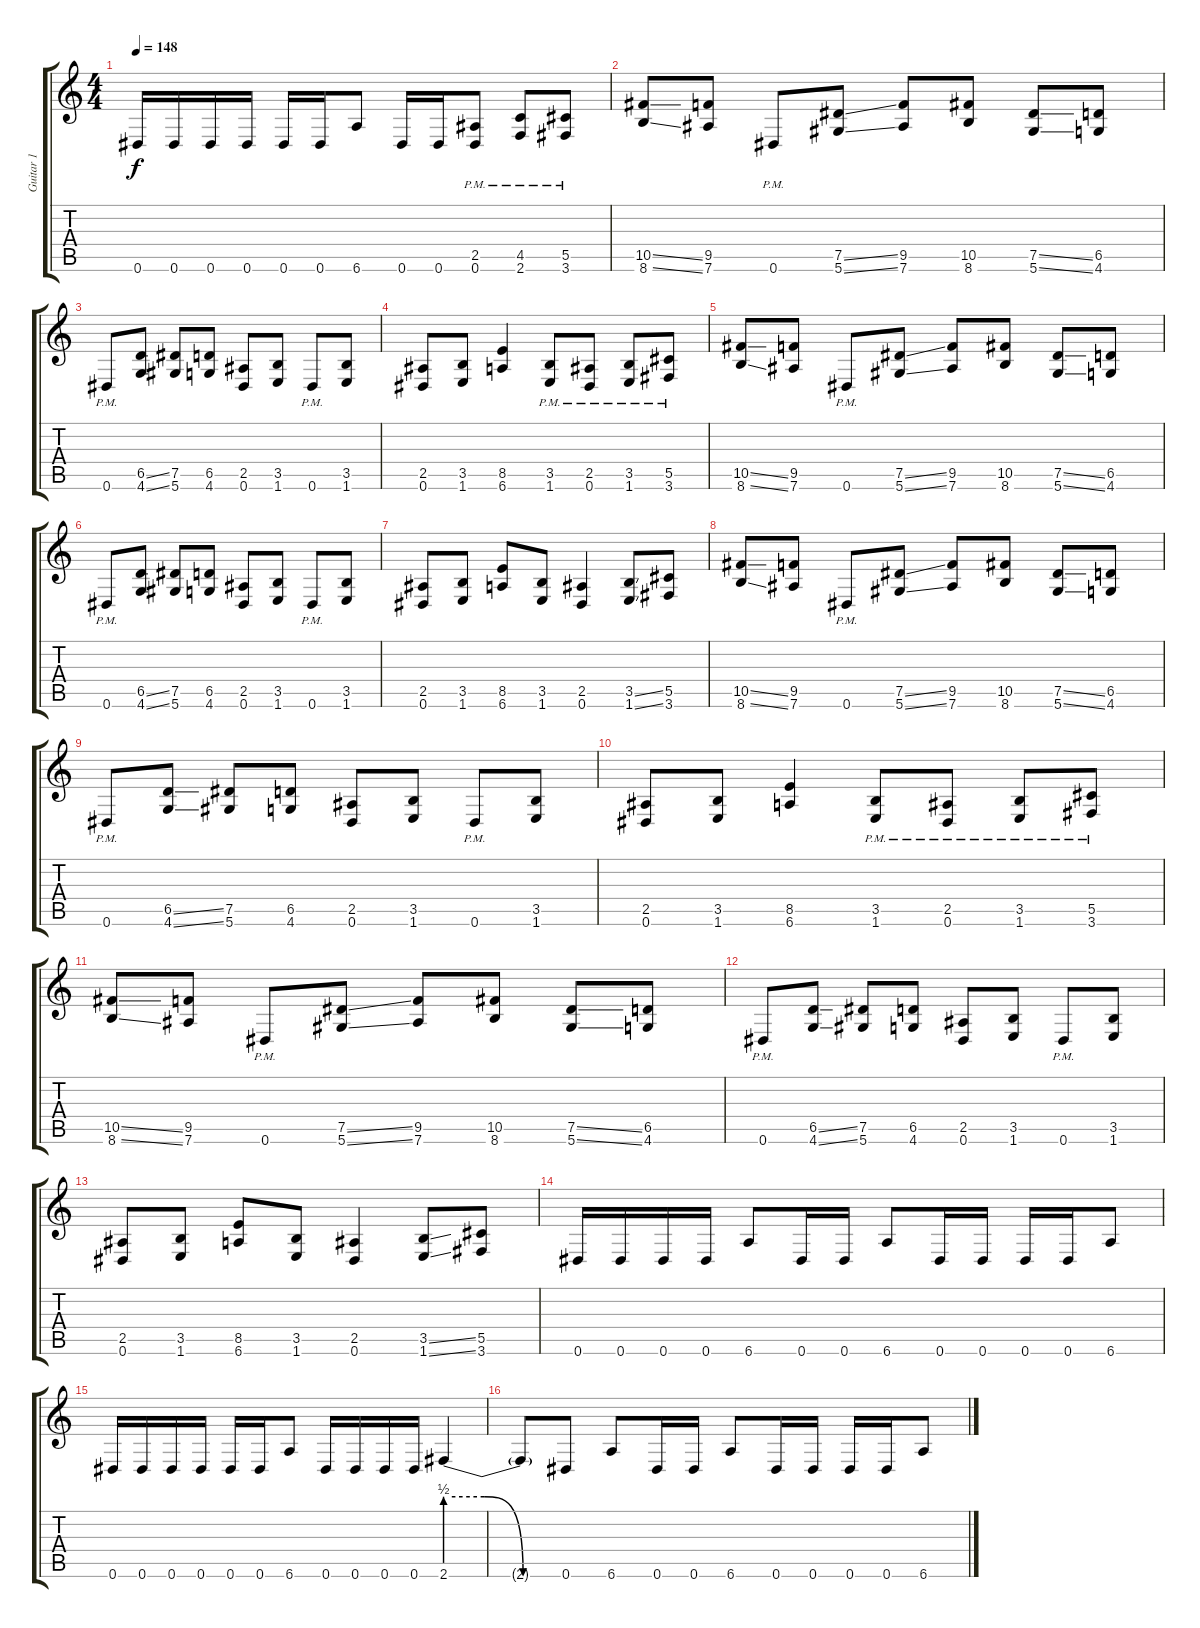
\track ("Guitar 1" "Guitar 1") {instrument overdrivenguitar}
\staff {score tabs}
\tuning (Eb4 Bb3 Gb3 Db3 Ab2 Eb2) {hide}
\ts (4 4)
\tempo 148
\clef g2
\ks c
0.6.16{dy f} 0.6.16 0.6.16 0.6.16 0.6.16 0.6.16 6.6.8 0.6.16 0.6.16 (2.5{pm} 0.6{pm}).8 (4.5{pm} 2.6{pm}).8 (5.5{pm} 3.6{pm}).8 |
\section ("" "")
(10.5{ss} 8.6{ss}).8 (9.5 7.6).8 0.6{pm}.8 (7.5{ss} 5.6{ss}).8 (9.5 7.6).8 (10.5 8.6).8 (7.5{ss} 5.6{ss}).8 (6.5 4.6).8 |
0.6{pm}.8 (6.5{ss} 4.6{ss}).8 (7.5 5.6).8 (6.5 4.6).8 (2.5 0.6).8 (3.5 1.6).8 0.6{pm}.8 (3.5 1.6).8 |
(2.5 0.6).8 (3.5 1.6).8 (8.5 6.6).4 (3.5 1.6{pm}).8 (2.5{pm} 0.6{pm}).8 (3.5{pm} 1.6{pm}).8 (5.5{pm} 3.6{pm}).8 |
(10.5{ss} 8.6{ss}).8 (9.5 7.6).8 0.6{pm}.8 (7.5{ss} 5.6{ss}).8 (9.5 7.6).8 (10.5 8.6).8 (7.5{ss} 5.6{ss}).8 (6.5 4.6).8 |
0.6{pm}.8 (6.5{ss} 4.6{ss}).8 (7.5 5.6).8 (6.5 4.6).8 (2.5 0.6).8 (3.5 1.6).8 0.6{pm}.8 (3.5 1.6).8 |
(2.5 0.6).8 (3.5 1.6).8 (8.5 6.6).8 (3.5 1.6).8 (2.5 0.6).4 (3.5{ss} 1.6{ss}).8 (5.5 3.6).8 |
(10.5{ss} 8.6{ss}).8 (9.5 7.6).8 0.6{pm}.8 (7.5{ss} 5.6{ss}).8 (9.5 7.6).8 (10.5 8.6).8 (7.5{ss} 5.6{ss}).8 (6.5 4.6).8 |
0.6{pm}.8 (6.5{ss} 4.6{ss}).8 (7.5 5.6).8 (6.5 4.6).8 (2.5 0.6).8 (3.5 1.6).8 0.6{pm}.8 (3.5 1.6).8 |
(2.5 0.6).8 (3.5 1.6).8 (8.5 6.6).4 (3.5 1.6{pm}).8 (2.5{pm} 0.6{pm}).8 (3.5{pm} 1.6{pm}).8 (5.5{pm} 3.6{pm}).8 |
(10.5{ss} 8.6{ss}).8 (9.5 7.6).8 0.6{pm}.8 (7.5{ss} 5.6{ss}).8 (9.5 7.6).8 (10.5 8.6).8 (7.5{ss} 5.6{ss}).8 (6.5 4.6).8 |
0.6{pm}.8 (6.5{ss} 4.6{ss}).8 (7.5 5.6).8 (6.5 4.6).8 (2.5 0.6).8 (3.5 1.6).8 0.6{pm}.8 (3.5 1.6).8 |
(2.5 0.6).8 (3.5 1.6).8 (8.5 6.6).8 (3.5 1.6).8 (2.5 0.6).4 (3.5{ss} 1.6{ss}).8 (5.5 3.6).8 |
\section ("" "")
0.6.16 0.6.16 0.6.16 0.6.16 6.6.8 0.6.16 0.6.16 6.6.8 0.6.16 0.6.16 0.6.16 0.6.16 6.6.8 |
0.6.16 0.6.16 0.6.16 0.6.16 0.6.16 0.6.16 6.6.8 0.6.16 0.6.16 0.6.16 0.6.16 2.6{be (custom 0 2 20 2 40 0 60 0)}.4 |
2.6{t}.8 0.6.8 6.6.8 0.6.16 0.6.16 6.6.8 0.6.16 0.6.16 0.6.16 0.6.16 6.6.8
